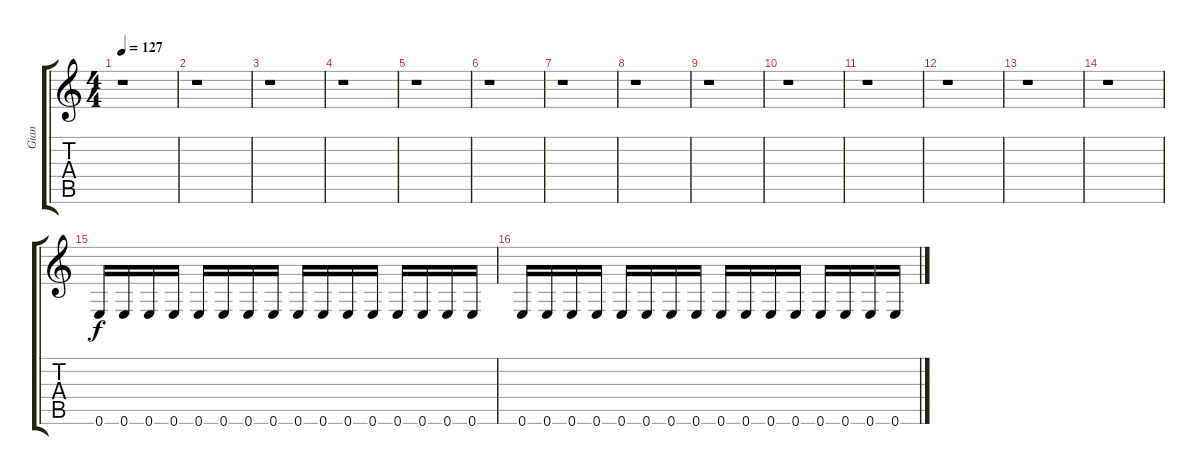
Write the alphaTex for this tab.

\track ("Gian" "Gian") {instrument distortionguitar}
\staff {score tabs}
\tuning (E4 B3 G3 D3 A2 E2) {hide}
\ts (4 4)
\tempo 127
\clef g2
\ks c
r.1{dy f} |
r.1 |
r.1 |
r.1 |
r.1 |
r.1 |
r.1 |
r.1 |
r.1 |
r.1 |
r.1 |
r.1 |
r.1 |
r.1 |
0.6.16 0.6.16 0.6.16 0.6.16 0.6.16 0.6.16 0.6.16 0.6.16 0.6.16 0.6.16 0.6.16 0.6.16 0.6.16 0.6.16 0.6.16 0.6.16 |
0.6.16 0.6.16 0.6.16 0.6.16 0.6.16 0.6.16 0.6.16 0.6.16 0.6.16 0.6.16 0.6.16 0.6.16 0.6.16 0.6.16 0.6.16 0.6.16
